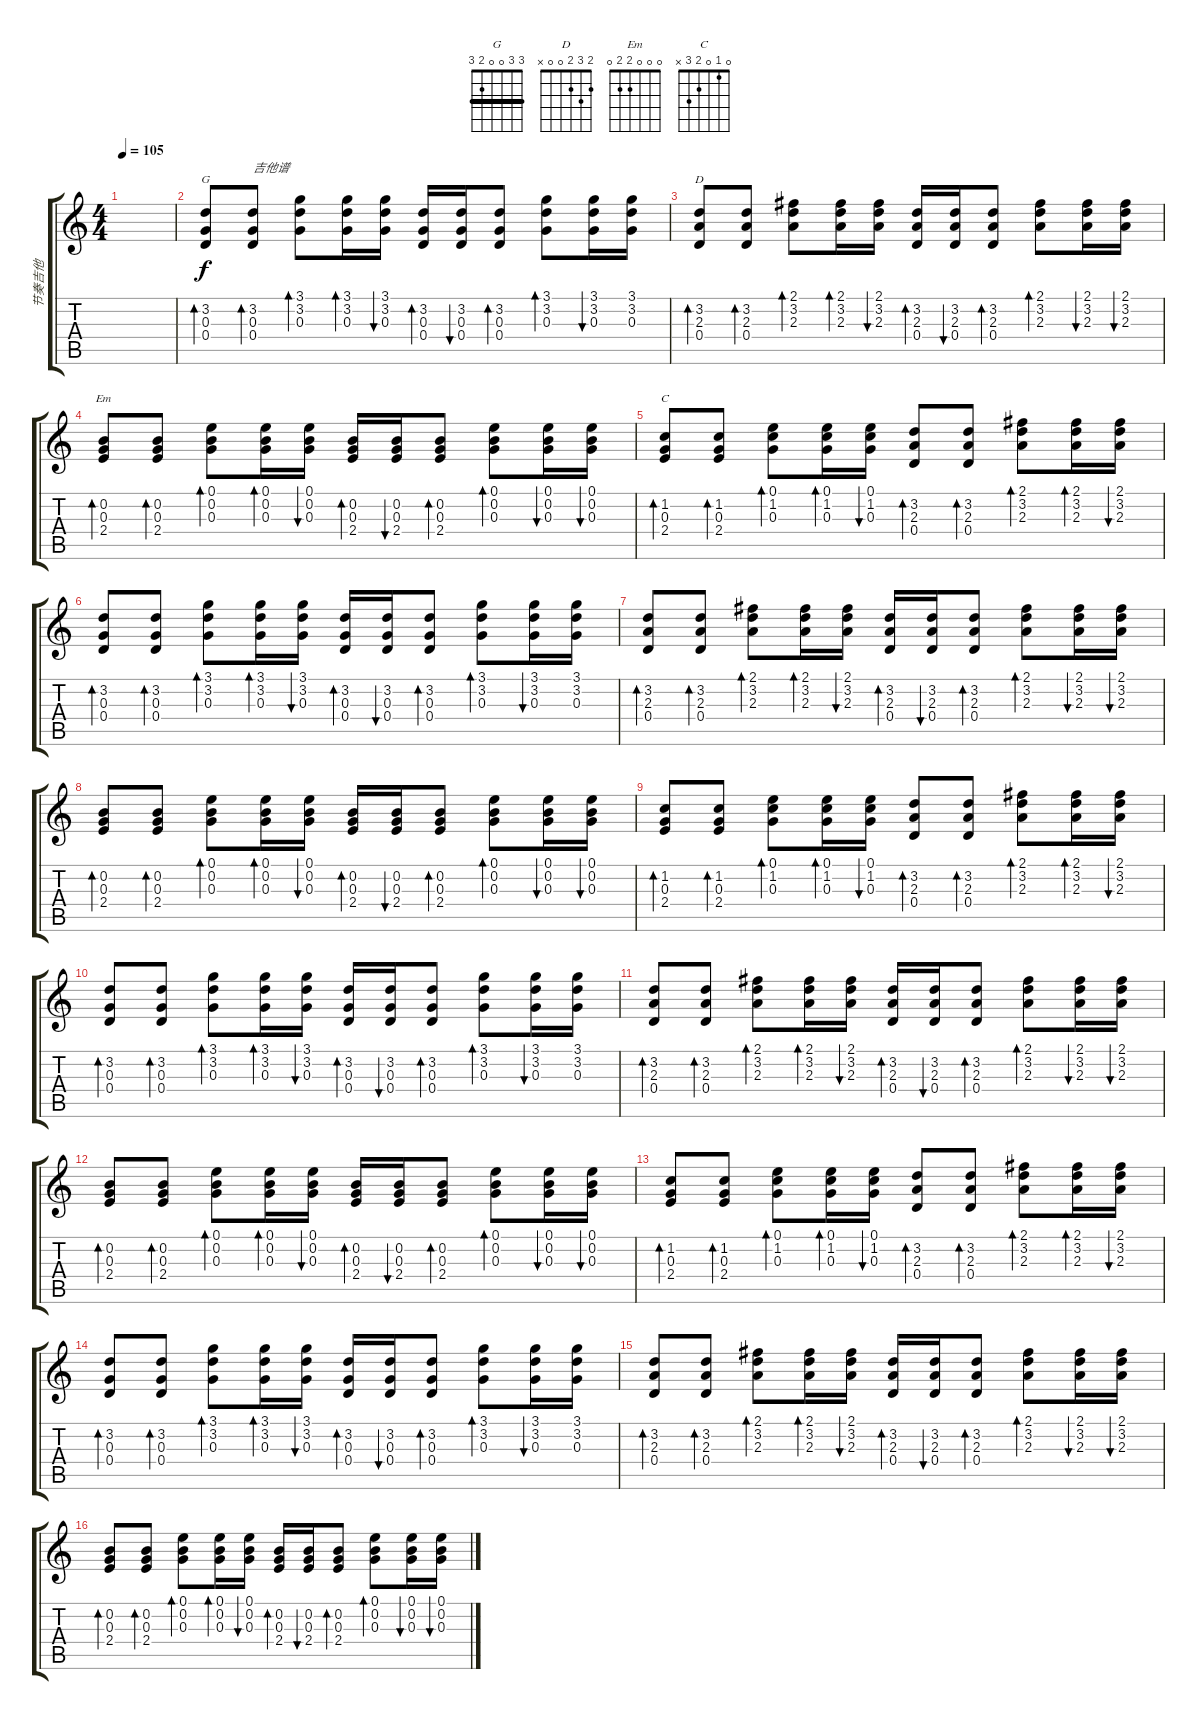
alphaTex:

\track ("节奏吉他" "节奏吉他") {instrument acousticguitarsteel}
\staff {score tabs}
\tuning (E4 B3 G3 D3 A2 E2) {hide}
\chord ("G" 3 3 0 0 2 3) {barre 3}
\chord ("D" 2 3 2 0 0 x)
\chord ("Em" 0 0 0 2 2 0)
\chord ("C" 0 1 0 2 3 x)
\ts (4 4)
\tempo 105
\clef g2
\ks c
|
(3.2 0.3 0.4).8{bd 60 ch "G"} (3.2 0.3 0.4).8{bd 60 txt "吉他谱"} (3.1 3.2 0.3).8{bd 60} (3.1 3.2 0.3).16{bd 60} (3.1 3.2 0.3).16{bu 60} (3.2 0.3 0.4).16{bd 60} (3.2 0.3 0.4).16{bu 60} (3.2 0.3 0.4).8{bd 60} (3.1 3.2 0.3).8{bd 60} (3.1 3.2 0.3).16{bu 60} (3.1 3.2 0.3).16 |
(3.2 2.3 0.4).8{bd 60 ch "D"} (3.2 2.3 0.4).8{bd 60} (2.1 3.2 2.3).8{bd 60} (2.1 3.2 2.3).16{bd 60} (2.1 3.2 2.3).16{bu 60} (3.2 2.3 0.4).16{bd 60} (3.2 2.3 0.4).16{bu 60} (3.2 2.3 0.4).8{bd 60} (2.1 3.2 2.3).8{bd 60} (2.1 3.2 2.3).16{bu 60} (2.1 3.2 2.3).16{bu 60} |
(0.2 0.3 2.4).8{bd 60 ch "Em"} (0.2 0.3 2.4).8{bd 60} (0.1 0.2 0.3).8{bd 60} (0.1 0.2 0.3).16{bd 60} (0.1 0.2 0.3).16{bu 60} (0.2 0.3 2.4).16{bd 60} (0.2 0.3 2.4).16{bu 60} (0.2 0.3 2.4).8{bd 60} (0.1 0.2 0.3).8{bd 60} (0.1 0.2 0.3).16{bu 60} (0.1 0.2 0.3).16{bu 60} |
(1.2 0.3 2.4).8{bd 60 ch "C"} (1.2 0.3 2.4).8{bd 60} (0.1 1.2 0.3).8{bd 60} (0.1 1.2 0.3).16{bd 60} (0.1 1.2 0.3).16{bu 60} (3.2 2.3 0.4).8{bd 60} (3.2 2.3 0.4).8{bd 60} (2.1 3.2 2.3).8{bd 60} (2.1 3.2 2.3).16{bd 60} (2.1 3.2 2.3).16{bu 60} |
(3.2 0.3 0.4).8{bd 60} (3.2 0.3 0.4).8{bd 60} (3.1 3.2 0.3).8{bd 60} (3.1 3.2 0.3).16{bd 60} (3.1 3.2 0.3).16{bu 60} (3.2 0.3 0.4).16{bd 60} (3.2 0.3 0.4).16{bu 60} (3.2 0.3 0.4).8{bd 60} (3.1 3.2 0.3).8{bd 60} (3.1 3.2 0.3).16{bu 60} (3.1 3.2 0.3).16 |
(3.2 2.3 0.4).8{bd 60} (3.2 2.3 0.4).8{bd 60} (2.1 3.2 2.3).8{bd 60} (2.1 3.2 2.3).16{bd 60} (2.1 3.2 2.3).16{bu 60} (3.2 2.3 0.4).16{bd 60} (3.2 2.3 0.4).16{bu 60} (3.2 2.3 0.4).8{bd 60} (2.1 3.2 2.3).8{bd 60} (2.1 3.2 2.3).16{bu 60} (2.1 3.2 2.3).16{bu 60} |
(0.2 0.3 2.4).8{bd 60} (0.2 0.3 2.4).8{bd 60} (0.1 0.2 0.3).8{bd 60} (0.1 0.2 0.3).16{bd 60} (0.1 0.2 0.3).16{bu 60} (0.2 0.3 2.4).16{bd 60} (0.2 0.3 2.4).16{bu 60} (0.2 0.3 2.4).8{bd 60} (0.1 0.2 0.3).8{bd 60} (0.1 0.2 0.3).16{bu 60} (0.1 0.2 0.3).16{bu 60} |
(1.2 0.3 2.4).8{bd 60} (1.2 0.3 2.4).8{bd 60} (0.1 1.2 0.3).8{bd 60} (0.1 1.2 0.3).16{bd 60} (0.1 1.2 0.3).16{bu 60} (3.2 2.3 0.4).8{bd 60} (3.2 2.3 0.4).8{bd 60} (2.1 3.2 2.3).8{bd 60} (2.1 3.2 2.3).16{bd 60} (2.1 3.2 2.3).16{bu 60} |
(3.2 0.3 0.4).8{bd 60} (3.2 0.3 0.4).8{bd 60} (3.1 3.2 0.3).8{bd 60} (3.1 3.2 0.3).16{bd 60} (3.1 3.2 0.3).16{bu 60} (3.2 0.3 0.4).16{bd 60} (3.2 0.3 0.4).16{bu 60} (3.2 0.3 0.4).8{bd 60} (3.1 3.2 0.3).8{bd 60} (3.1 3.2 0.3).16{bu 60} (3.1 3.2 0.3).16 |
(3.2 2.3 0.4).8{bd 60} (3.2 2.3 0.4).8{bd 60} (2.1 3.2 2.3).8{bd 60} (2.1 3.2 2.3).16{bd 60} (2.1 3.2 2.3).16{bu 60} (3.2 2.3 0.4).16{bd 60} (3.2 2.3 0.4).16{bu 60} (3.2 2.3 0.4).8{bd 60} (2.1 3.2 2.3).8{bd 60} (2.1 3.2 2.3).16{bu 60} (2.1 3.2 2.3).16{bu 60} |
(0.2 0.3 2.4).8{bd 60} (0.2 0.3 2.4).8{bd 60} (0.1 0.2 0.3).8{bd 60} (0.1 0.2 0.3).16{bd 60} (0.1 0.2 0.3).16{bu 60} (0.2 0.3 2.4).16{bd 60} (0.2 0.3 2.4).16{bu 60} (0.2 0.3 2.4).8{bd 60} (0.1 0.2 0.3).8{bd 60} (0.1 0.2 0.3).16{bu 60} (0.1 0.2 0.3).16{bu 60} |
(1.2 0.3 2.4).8{bd 60} (1.2 0.3 2.4).8{bd 60} (0.1 1.2 0.3).8{bd 60} (0.1 1.2 0.3).16{bd 60} (0.1 1.2 0.3).16{bu 60} (3.2 2.3 0.4).8{bd 60} (3.2 2.3 0.4).8{bd 60} (2.1 3.2 2.3).8{bd 60} (2.1 3.2 2.3).16{bd 60} (2.1 3.2 2.3).16{bu 60} |
(3.2 0.3 0.4).8{bd 60} (3.2 0.3 0.4).8{bd 60} (3.1 3.2 0.3).8{bd 60} (3.1 3.2 0.3).16{bd 60} (3.1 3.2 0.3).16{bu 60} (3.2 0.3 0.4).16{bd 60} (3.2 0.3 0.4).16{bu 60} (3.2 0.3 0.4).8{bd 60} (3.1 3.2 0.3).8{bd 60} (3.1 3.2 0.3).16{bu 60} (3.1 3.2 0.3).16 |
(3.2 2.3 0.4).8{bd 60} (3.2 2.3 0.4).8{bd 60} (2.1 3.2 2.3).8{bd 60} (2.1 3.2 2.3).16{bd 60} (2.1 3.2 2.3).16{bu 60} (3.2 2.3 0.4).16{bd 60} (3.2 2.3 0.4).16{bu 60} (3.2 2.3 0.4).8{bd 60} (2.1 3.2 2.3).8{bd 60} (2.1 3.2 2.3).16{bu 60} (2.1 3.2 2.3).16{bu 60} |
(0.2 0.3 2.4).8{bd 60} (0.2 0.3 2.4).8{bd 60} (0.1 0.2 0.3).8{bd 60} (0.1 0.2 0.3).16{bd 60} (0.1 0.2 0.3).16{bu 60} (0.2 0.3 2.4).16{bd 60} (0.2 0.3 2.4).16{bu 60} (0.2 0.3 2.4).8{bd 60} (0.1 0.2 0.3).8{bd 60} (0.1 0.2 0.3).16{bu 60} (0.1 0.2 0.3).16{bu 60}
